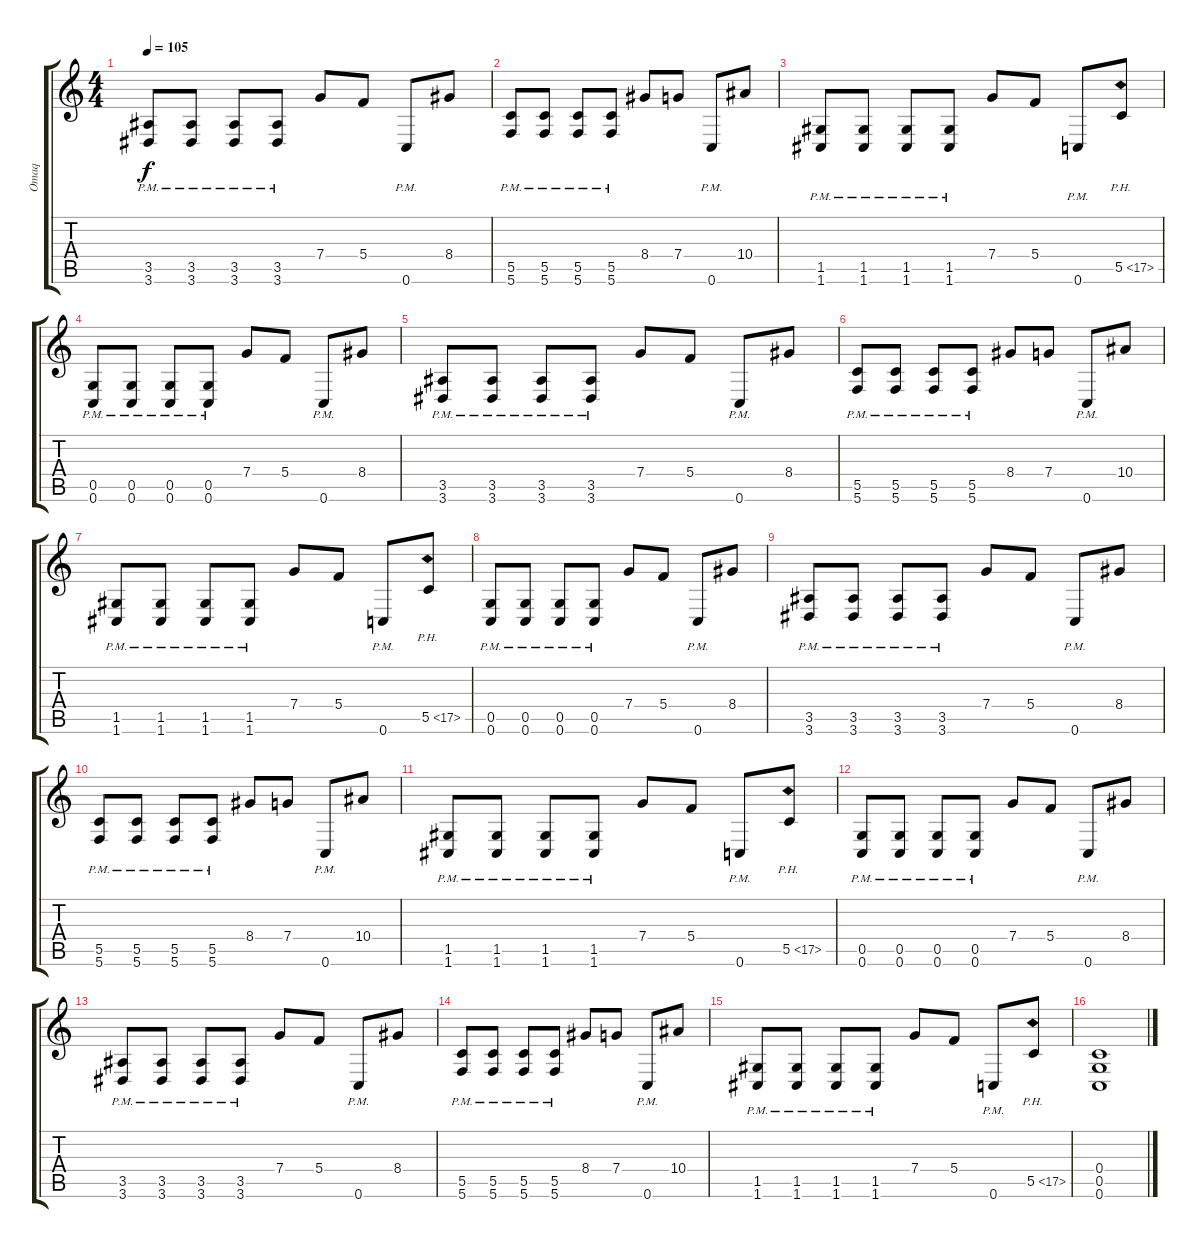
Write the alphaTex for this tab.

\track ("Omaq" "Omaq") {instrument distortionguitar}
\staff {score tabs}
\tuning (D4 A3 F3 C3 G2 C2) {hide}
\ts (4 4)
\tempo 105
\clef g2
\ks c
(3.5{pm} 3.6{pm}).8{dy f} (3.5{pm} 3.6{pm}).8 (3.5{pm} 3.6{pm}).8 (3.5{pm} 3.6{pm}).8 7.4.8 5.4.8 0.6{pm}.8 8.4.8 |
(5.5{pm} 5.6{pm}).8 (5.5{pm} 5.6{pm}).8 (5.5{pm} 5.6{pm}).8 (5.5{pm} 5.6{pm}).8 8.4.8 7.4.8 0.6{pm}.8 10.4.8 |
(1.5{pm} 1.6{pm}).8 (1.5{pm} 1.6{pm}).8 (1.5{pm} 1.6{pm}).8 (1.5{pm} 1.6{pm}).8 7.4.8 5.4.8 0.6{pm}.8 5.5{ph 12}.8 |
(0.5{pm} 0.6{pm}).8 (0.5{pm} 0.6{pm}).8 (0.5{pm} 0.6{pm}).8 (0.5{pm} 0.6{pm}).8 7.4.8 5.4.8 0.6{pm}.8 8.4.8 |
(3.5{pm} 3.6{pm}).8 (3.5{pm} 3.6{pm}).8 (3.5{pm} 3.6{pm}).8 (3.5{pm} 3.6{pm}).8 7.4.8 5.4.8 0.6{pm}.8 8.4.8 |
(5.5{pm} 5.6{pm}).8 (5.5{pm} 5.6{pm}).8 (5.5{pm} 5.6{pm}).8 (5.5{pm} 5.6{pm}).8 8.4.8 7.4.8 0.6{pm}.8 10.4.8 |
(1.5{pm} 1.6{pm}).8 (1.5{pm} 1.6{pm}).8 (1.5{pm} 1.6{pm}).8 (1.5{pm} 1.6{pm}).8 7.4.8 5.4.8 0.6{pm}.8 5.5{ph 12}.8 |
(0.5{pm} 0.6{pm}).8 (0.5{pm} 0.6{pm}).8 (0.5{pm} 0.6{pm}).8 (0.5{pm} 0.6{pm}).8 7.4.8 5.4.8 0.6{pm}.8 8.4.8 |
(3.5{pm} 3.6{pm}).8 (3.5{pm} 3.6{pm}).8 (3.5{pm} 3.6{pm}).8 (3.5{pm} 3.6{pm}).8 7.4.8 5.4.8 0.6{pm}.8 8.4.8 |
(5.5{pm} 5.6{pm}).8 (5.5{pm} 5.6{pm}).8 (5.5{pm} 5.6{pm}).8 (5.5{pm} 5.6{pm}).8 8.4.8 7.4.8 0.6{pm}.8 10.4.8 |
(1.5{pm} 1.6{pm}).8 (1.5{pm} 1.6{pm}).8 (1.5{pm} 1.6{pm}).8 (1.5{pm} 1.6{pm}).8 7.4.8 5.4.8 0.6{pm}.8 5.5{ph 12}.8 |
(0.5{pm} 0.6{pm}).8 (0.5{pm} 0.6{pm}).8 (0.5{pm} 0.6{pm}).8 (0.5{pm} 0.6{pm}).8 7.4.8 5.4.8 0.6{pm}.8 8.4.8 |
(3.5{pm} 3.6{pm}).8 (3.5{pm} 3.6{pm}).8 (3.5{pm} 3.6{pm}).8 (3.5{pm} 3.6{pm}).8 7.4.8 5.4.8 0.6{pm}.8 8.4.8 |
(5.5{pm} 5.6{pm}).8 (5.5{pm} 5.6{pm}).8 (5.5{pm} 5.6{pm}).8 (5.5{pm} 5.6{pm}).8 8.4.8 7.4.8 0.6{pm}.8 10.4.8 |
(1.5{pm} 1.6{pm}).8 (1.5{pm} 1.6{pm}).8 (1.5{pm} 1.6{pm}).8 (1.5{pm} 1.6{pm}).8 7.4.8 5.4.8 0.6{pm}.8 5.5{ph 12}.8 |
(0.4 0.5 0.6).1
